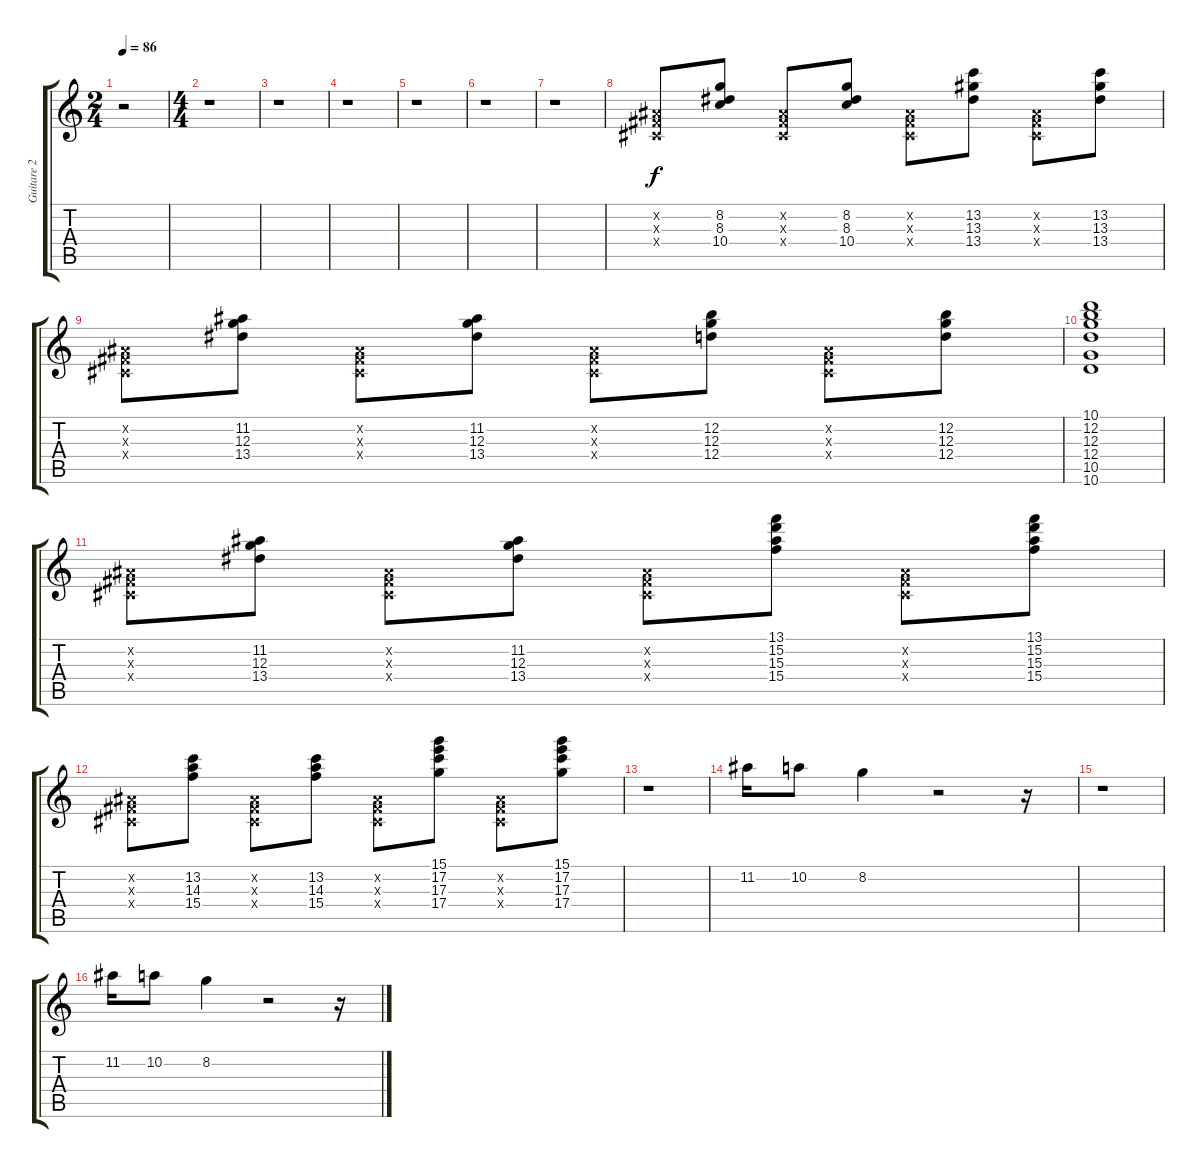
\track ("Guitare 2" "Guitare 2") {instrument overdrivenguitar}
\staff {score tabs}
\tuning (E4 B3 G3 D3 A2 E2) {hide}
\ts (2 4)
\tempo 86
\clef g2
\ks c
r.2{dy f instrument overdrivenguitar} |
\ts (4 4)
r.1 |
r.1 |
r.1 |
r.1 |
r.1 |
r.1 |
(-1.2{x} -1.3{x} -1.4{x}).8 (8.2 8.3 10.4).8 (-1.2{x} -1.3{x} -1.4{x}).8 (8.2 8.3 10.4).8 (-1.2{x} -1.3{x} -1.4{x}).8 (13.2 13.3 13.4).8 (-1.2{x} -1.3{x} -1.4{x}).8 (13.2 13.3 13.4).8 |
(-1.2{x} -1.3{x} -1.4{x}).8 (11.2 12.3 13.4).8 (-1.2{x} -1.3{x} -1.4{x}).8 (11.2 12.3 13.4).8 (-1.2{x} -1.3{x} -1.4{x}).8 (12.2 12.3 12.4).8 (-1.2{x} -1.3{x} -1.4{x}).8 (12.2 12.3 12.4).8 |
(10.1 12.2 12.3 12.4 10.5 10.6).1 |
(-1.2{x} -1.3{x} -1.4{x}).8 (11.2 12.3 13.4).8 (-1.2{x} -1.3{x} -1.4{x}).8 (11.2 12.3 13.4).8 (-1.2{x} -1.3{x} -1.4{x}).8 (13.1 15.2 15.3 15.4).8 (-1.2{x} -1.3{x} -1.4{x}).8 (13.1 15.2 15.3 15.4).8 |
(-1.2{x} -1.3{x} -1.4{x}).8 (13.2 14.3 15.4).8 (-1.2{x} -1.3{x} -1.4{x}).8 (13.2 14.3 15.4).8 (-1.2{x} -1.3{x} -1.4{x}).8 (15.1 17.2 17.3 17.4).8 (-1.2{x} -1.3{x} -1.4{x}).8 (15.1 17.2 17.3 17.4).8 |
r.1 |
11.2.16 10.2.8 8.2.4 r.2 r.16 |
r.1 |
11.2.16 10.2.8 8.2.4 r.2 r.16
